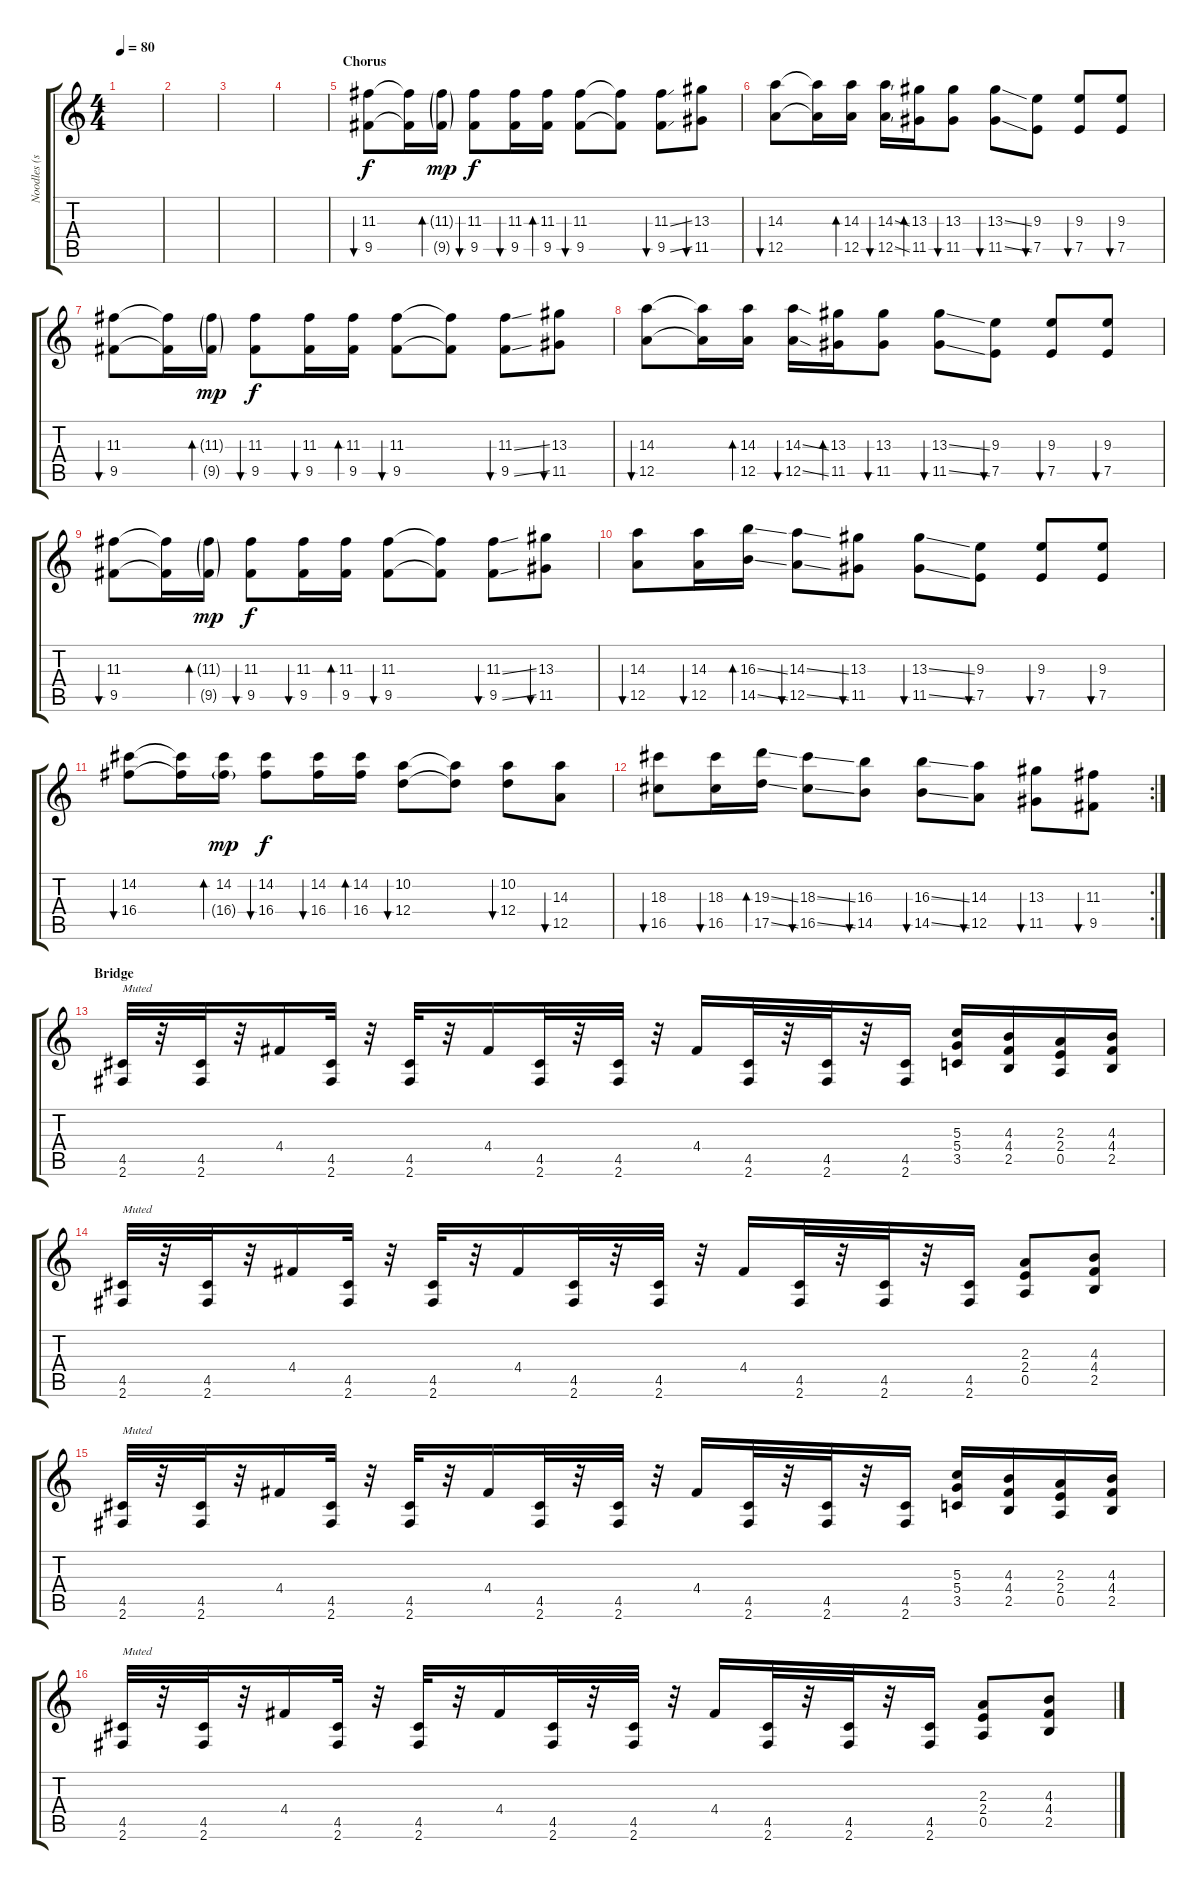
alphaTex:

\track ("Noodles (solo guitar)" "Noodles (s") {instrument distortionguitar}
\staff {score tabs}
\tuning (E4 B3 G3 D3 A2 E2) {hide}
\ts (4 4)
\tempo 80
\clef g2
\ks c
|
|
|
|
\section ("" "Chorus")
(11.3 9.5).8{bu 60} (11.3{t} 9.5{t}).16 (11.3{g} 9.5{g}).16{bd 60 dy mp} (11.3 9.5).8{bu 60 dy f} (11.3 9.5).16{bu 60} (11.3 9.5).16{bd 60} (11.3 9.5).8{bu 60} (11.3{t} 9.5{t}).8 (11.3{ss} 9.5{ss}).8{bu 60} (13.3 11.5).8{bu 60} |
(14.3 12.5).8{bu 60} (14.3{t} 12.5{t}).16 (14.3 12.5).16{bd 60} (14.3{ss} 12.5{ss}).16{bu 60} (13.3 11.5).16{bd 60} (13.3 11.5).8{bu 60} (13.3{ss} 11.5{ss}).8{bu 60} (9.3 7.5).8{bu 60} (9.3 7.5).8{bu 60} (9.3 7.5).8{bu 60} |
(11.3 9.5).8{bu 60} (11.3{t} 9.5{t}).16 (11.3{g} 9.5{g}).16{bd 60 dy mp} (11.3 9.5).8{bu 60 dy f} (11.3 9.5).16{bu 60} (11.3 9.5).16{bd 60} (11.3 9.5).8{bu 60} (11.3{t} 9.5{t}).8 (11.3{ss} 9.5{ss}).8{bu 60} (13.3 11.5).8{bu 60} |
(14.3 12.5).8{bu 60} (14.3{t} 12.5{t}).16 (14.3 12.5).16{bd 60} (14.3{ss} 12.5{ss}).16{bu 60} (13.3 11.5).16{bd 60} (13.3 11.5).8{bu 60} (13.3{ss} 11.5{ss}).8{bu 60} (9.3 7.5).8{bu 60} (9.3 7.5).8{bu 60} (9.3 7.5).8{bu 60} |
(11.3 9.5).8{bu 60} (11.3{t} 9.5{t}).16 (11.3{g} 9.5{g}).16{bd 60 dy mp} (11.3 9.5).8{bu 60 dy f} (11.3 9.5).16{bu 60} (11.3 9.5).16{bd 60} (11.3 9.5).8{bu 60} (11.3{t} 9.5{t}).8 (11.3{ss} 9.5{ss}).8{bu 60} (13.3 11.5).8{bu 60} |
(14.3 12.5).8{bu 60} (14.3 12.5).16{bu 60} (16.3{ss} 14.5{ss}).16{bd 60} (14.3{ss} 12.5{ss}).8{bu 60} (13.3 11.5).8{bu 60} (13.3{ss} 11.5{ss}).8{bu 60} (9.3 7.5).8{bu 60} (9.3 7.5).8{bu 60} (9.3 7.5).8{bu 60} |
(14.2 16.4).8{bu 60} (14.2{t} 16.4{t}).16 (14.2 16.4{g}).16{bd 60 dy mp} (14.2 16.4).8{bu 60 dy f} (14.2 16.4).16{bu 60} (14.2 16.4).16{bd 60} (10.2 12.4).8{bu 60} (10.2{t} 12.4{t}).8 (10.2 12.4).8{bu 60} (14.3 12.5).8{bu 60} |
\rc 2
(18.3 16.5).8{bu 60} (18.3 16.5).16{bu 60} (19.3{ss} 17.5{ss}).16{bd 60} (18.3{ss} 16.5{ss}).8{bu 60} (16.3 14.5).8{bu 60} (16.3{ss} 14.5{ss}).8{bu 60} (14.3 12.5).8{bu 60} (13.3 11.5).8{bu 60} (11.3 9.5).8{bu 60} |
\section ("" "Bridge")
(4.5 2.6).32{txt "Muted"} r.32 (4.5 2.6).32 r.32 4.4.16 (4.5 2.6).32 r.32 (4.5 2.6).32 r.32 4.4.16 (4.5 2.6).32 r.32 (4.5 2.6).32 r.32 4.4.16 (4.5 2.6).32 r.32 (4.5 2.6).32 r.32 (4.5 2.6).16 (5.3 5.4 3.5).16 (4.3 4.4 2.5).16 (2.3 2.4 0.5).16 (4.3 4.4 2.5).16 |
(4.5 2.6).32{txt "Muted"} r.32 (4.5 2.6).32 r.32 4.4.16 (4.5 2.6).32 r.32 (4.5 2.6).32 r.32 4.4.16 (4.5 2.6).32 r.32 (4.5 2.6).32 r.32 4.4.16 (4.5 2.6).32 r.32 (4.5 2.6).32 r.32 (4.5 2.6).16 (2.3 2.4 0.5).8 (4.3 4.4 2.5).8 |
(4.5 2.6).32{txt "Muted"} r.32 (4.5 2.6).32 r.32 4.4.16 (4.5 2.6).32 r.32 (4.5 2.6).32 r.32 4.4.16 (4.5 2.6).32 r.32 (4.5 2.6).32 r.32 4.4.16 (4.5 2.6).32 r.32 (4.5 2.6).32 r.32 (4.5 2.6).16 (5.3 5.4 3.5).16 (4.3 4.4 2.5).16 (2.3 2.4 0.5).16 (4.3 4.4 2.5).16 |
(4.5 2.6).32{txt "Muted"} r.32 (4.5 2.6).32 r.32 4.4.16 (4.5 2.6).32 r.32 (4.5 2.6).32 r.32 4.4.16 (4.5 2.6).32 r.32 (4.5 2.6).32 r.32 4.4.16 (4.5 2.6).32 r.32 (4.5 2.6).32 r.32 (4.5 2.6).16 (2.3 2.4 0.5).8 (4.3 4.4 2.5).8
